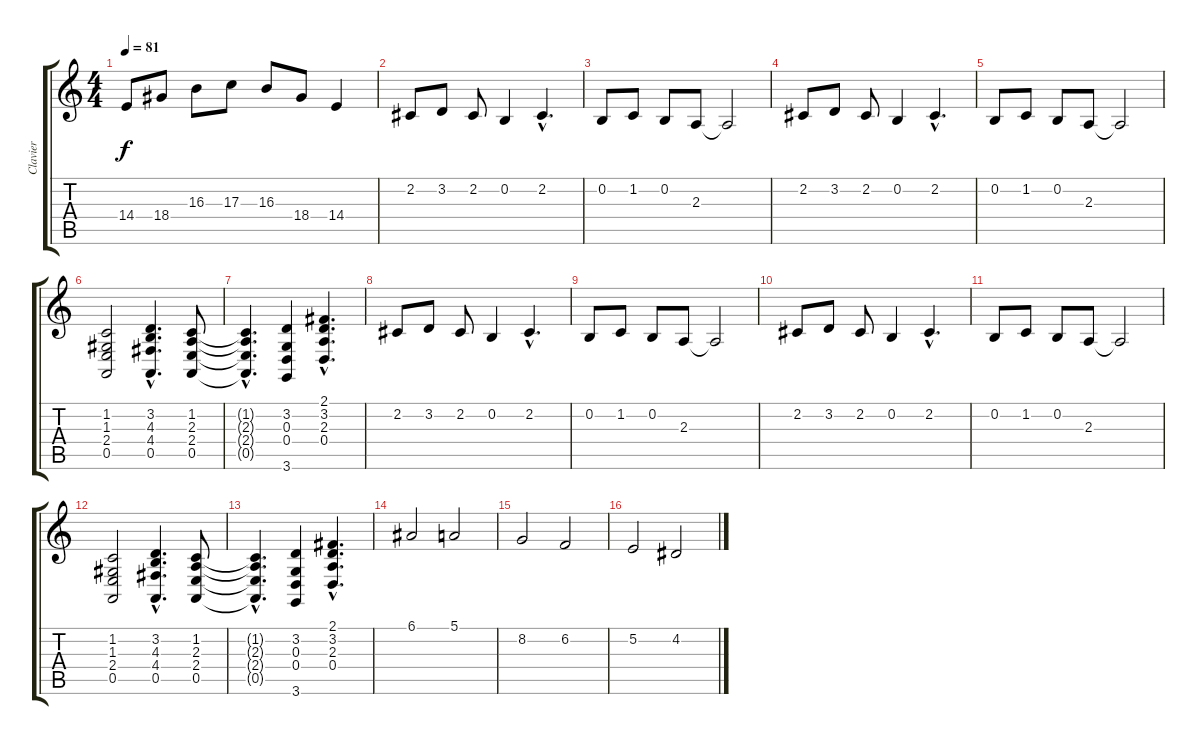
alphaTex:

\track ("Clavier" "Clavier") {instrument stringensemble1}
\staff {score tabs}
\tuning (E4 B3 G3 D3 A2 E2) {hide}
\ts (4 4)
\tempo 81
\clef g2
\ks c
14.4{t}.8{dy f} 18.4.8 16.3.8 17.3.8 16.3.8 18.4.8 14.4.4 |
2.2.8 3.2.8 2.2.8 0.2.4 2.2{hac}.4{d} |
0.2.8 1.2.8 0.2.8 2.3.8 2.3{t}.2 |
2.2.8 3.2.8 2.2.8 0.2.4 2.2{hac}.4{d} |
0.2.8 1.2.8 0.2.8 2.3.8 2.3{t}.2 |
(1.2 1.3 2.4 0.5).2{volume 9} (3.2{hac} 4.3{hac} 4.4{hac} 0.5{hac}).4{d} (1.2 2.3 2.4 0.5).8 |
(1.2{hac t} 2.3{hac t} 2.4{hac t} 0.5{hac t}).4{d} (3.2 0.3 0.4 3.6).4 (2.1{hac} 3.2{hac} 2.3{hac} 0.4{hac}).4{d} |
2.2.8 3.2.8 2.2.8 0.2.4 2.2{hac}.4{d} |
0.2.8{volume 12 instrument stringensemble1} 1.2.8 0.2.8 2.3.8 2.3{t}.2 |
2.2.8 3.2.8 2.2.8 0.2.4 2.2{hac}.4{d} |
0.2.8 1.2.8 0.2.8 2.3.8 2.3{t}.2 |
(1.2 1.3 2.4 0.5).2{volume 9 instrument stringensemble1} (3.2{hac} 4.3{hac} 4.4{hac} 0.5{hac}).4{d} (1.2 2.3 2.4 0.5).8 |
(1.2{hac t} 2.3{hac t} 2.4{hac t} 0.5{hac t}).4{d} (3.2 0.3 0.4 3.6).4 (2.1{hac} 3.2{hac} 2.3{hac} 0.4{hac}).4{d} |
6.1.2{volume 12 instrument stringensemble1} 5.1.2 |
8.2.2 6.2.2 |
5.2.2 4.2.2
